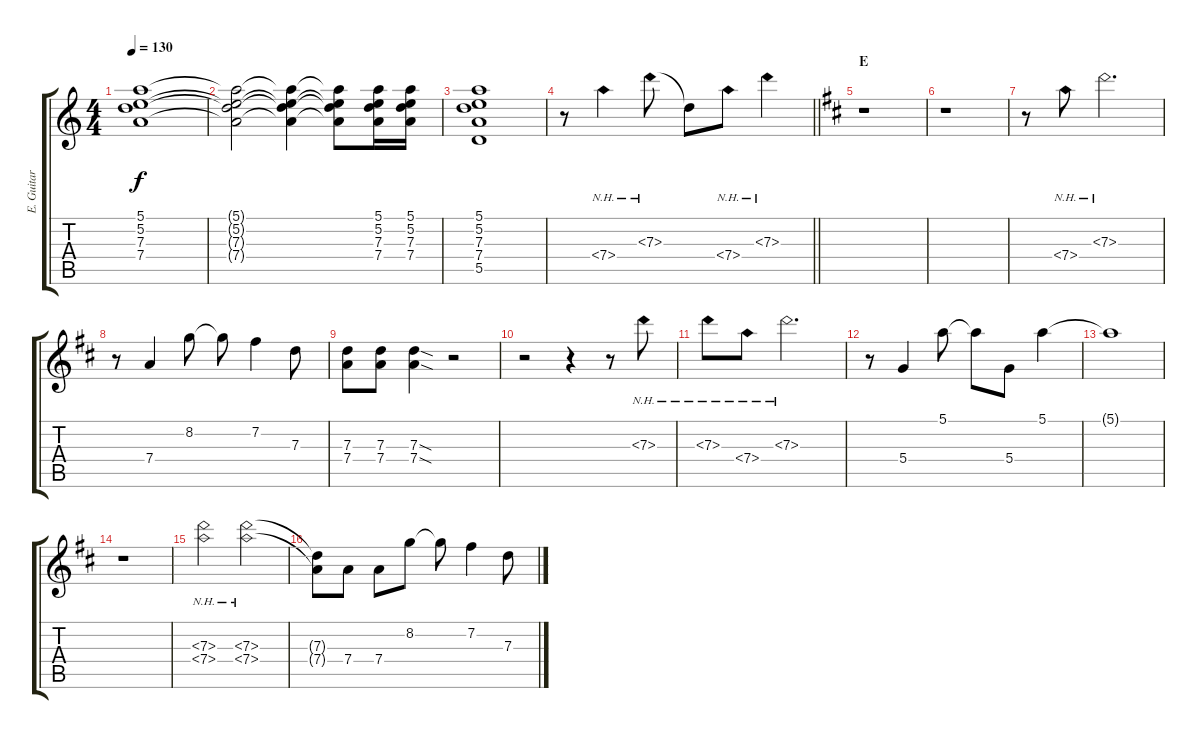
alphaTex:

\track ("E. Guitar II" "E. Guitar ") {instrument distortionguitar}
\staff {score tabs}
\tuning (E4 B3 G3 D3 A2 E2) {hide}
\ts (4 4)
\tempo 130
\clef g2
\ks c
(5.1 5.2 7.3 7.4).1{dy f} |
(5.1{t} 5.2{t} 7.3{t} 7.4{t}).2 (5.1{t} 5.2{t} 7.3{t} 7.4{t}).4 (5.1{t} 5.2{t} 7.3{t} 7.4{t}).8 (5.1 5.2 7.3 7.4).16 (5.1 5.2 7.3 7.4).16 |
(5.1 5.2 7.3 7.4 5.5).1 |
\barLineRight lightlight
r.8 7.4{nh}.4 7.3{nh}.8 7.3{t}.8 7.4{nh}.8 7.3{nh}.4 |
\section ("" "E")
\ks d
r.1 |
r.1 |
r.8 7.4{nh}.8 7.3{nh}.2{d} |
r.8 7.4.4 8.2.8 8.2{t}.8 7.2.4 7.3.8 |
(7.3 7.4).8 (7.3 7.4).8 (7.3{sod} 7.4{sod}).4 r.2 |
r.2 r.4 r.8 7.3{nh}.8 |
7.3{nh}.8 7.4{nh}.8 7.3{nh}.2{d} |
r.8 5.4.4 5.1.8 5.1{t}.8 5.4.8 5.1.4 |
5.1{t}.1 |
r.1 |
(7.3{nh} 7.4{nh}).2 (7.3{nh} 7.4{nh}).2 |
(7.3{t} 7.4{t}).8 7.4.8 7.4.8 8.2.8 8.2{t}.8 7.2.4 7.3.8
